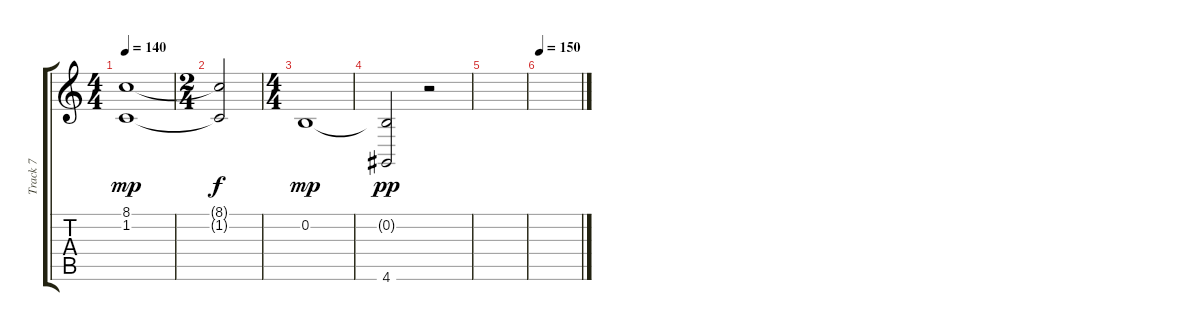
\track ("Track 7" "Track 7") {instrument stringensemble1}
\staff {score tabs}
\tuning (E4 B3 G3 D3 A2 E2) {hide}
\ts (4 4)
\tempo 140
\clef g2
\ks c
(8.1 1.2).1{dy mp} |
\ts (2 4)
(8.1{t} 1.2{t}).2{dy f} |
\ts (4 4)
0.2.1{dy mp} |
(0.2{t} 4.6).2{dy pp} r.2 |
|
\tempo 150
